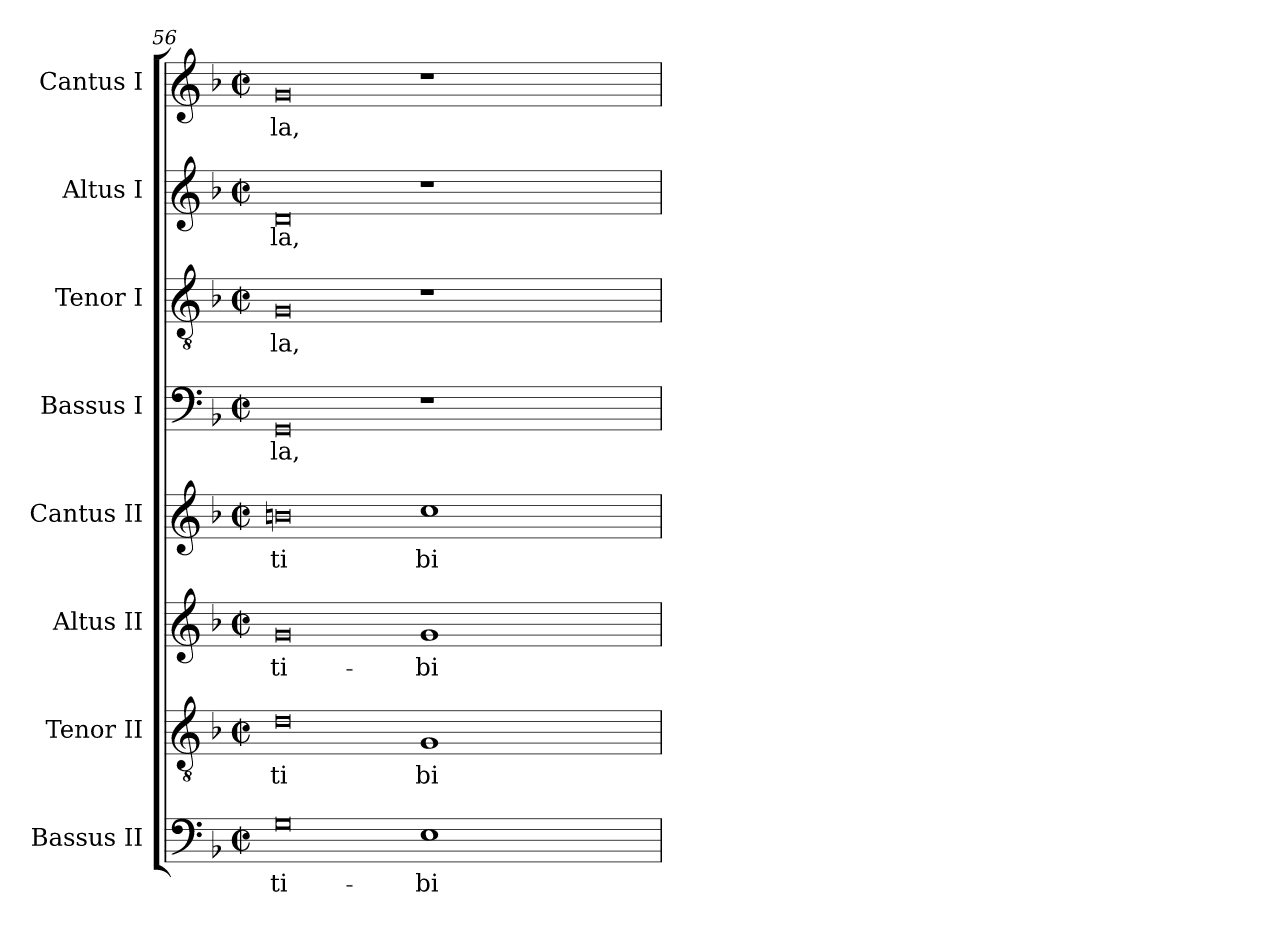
**kern	**text	**kern	**text	**kern	**text	**kern	**text	**kern	**text	**kern	**text	**kern	**text	**kern	**text
*part8	*part8	*part7	*part7	*part6	*part6	*part5	*part5	*part4	*part4	*part3	*part3	*part2	*part2	*part1	*part1
*staff8	*staff8	*staff7	*staff7	*staff6	*staff6	*staff5	*staff5	*staff4	*staff4	*staff3	*staff3	*staff2	*staff2	*staff1	*staff1
*I"Bassus II	*	*I"Tenor II	*	*I"Altus II	*	*I"Cantus II	*	*I"Bassus I	*	*I"Tenor I	*	*I"Altus I	*	*I"Cantus I	*
*clefF4	*	*clefGv2	*	*clefG2	*	*clefG2	*	*clefF4	*	*clefGv2	*	*clefG2	*	*clefG2	*
*k[b-]	*	*k[b-]	*	*k[b-]	*	*k[b-]	*	*k[b-]	*	*k[b-]	*	*k[b-]	*	*k[b-]	*
*F:	*	*F:	*	*F:	*	*F:	*	*F:	*	*F:	*	*F:	*	*F:	*
*M2/2	*	*M2/2	*	*M2/2	*	*M2/2	*	*M2/2	*	*M2/2	*	*M2/2	*	*M2/2	*
*met(c|)	*	*met(c|)	*	*met(c|)	*	*met(c|)	*	*met(c|)	*	*met(c|)	*	*met(c|)	*	*met(c|)	*
=56	=56	=56	=56	=56	=56	=56	=56	=56	=56	=56	=56	=56	=56	=56	=56
!	!LO:LY:b:cj	!	!LO:LY:b:cj	!	!LO:LY:b:cj	!	!LO:LY:b:cj	!	!LO:LY:b:cj	!	!LO:LY:b:cj	!	!LO:LY:b:cj	!	!LO:LY:b:cj
0G	ti-	0d	ti	0g	ti-	0bn	ti	0GG	-la,	0G	la,	0d	la,	0g	la,
!	!LO:LY:b:cj	!	!LO:LY:b:cj	!	!LO:LY:b:cj	!	!LO:LY:b:cj	!LO:N:vis=1	!	!LO:N:vis=1	!	!LO:N:vis=1	!	!LO:N:vis=1	!
1E	-bi	1G	bi	1g	-bi	1cc	bi	0.r	.	0.r	.	0.r	.	0.r	.
0ryy	.	0ryy	.	0ryy	.	0ryy	.	.	.	.	.	.	.	.	.
=	=	=	=	=	=	=	=	=	=	=	=	=	=	=	=
*-	*-	*-	*-	*-	*-	*-	*-	*-	*-	*-	*-	*-	*-	*-	*-
